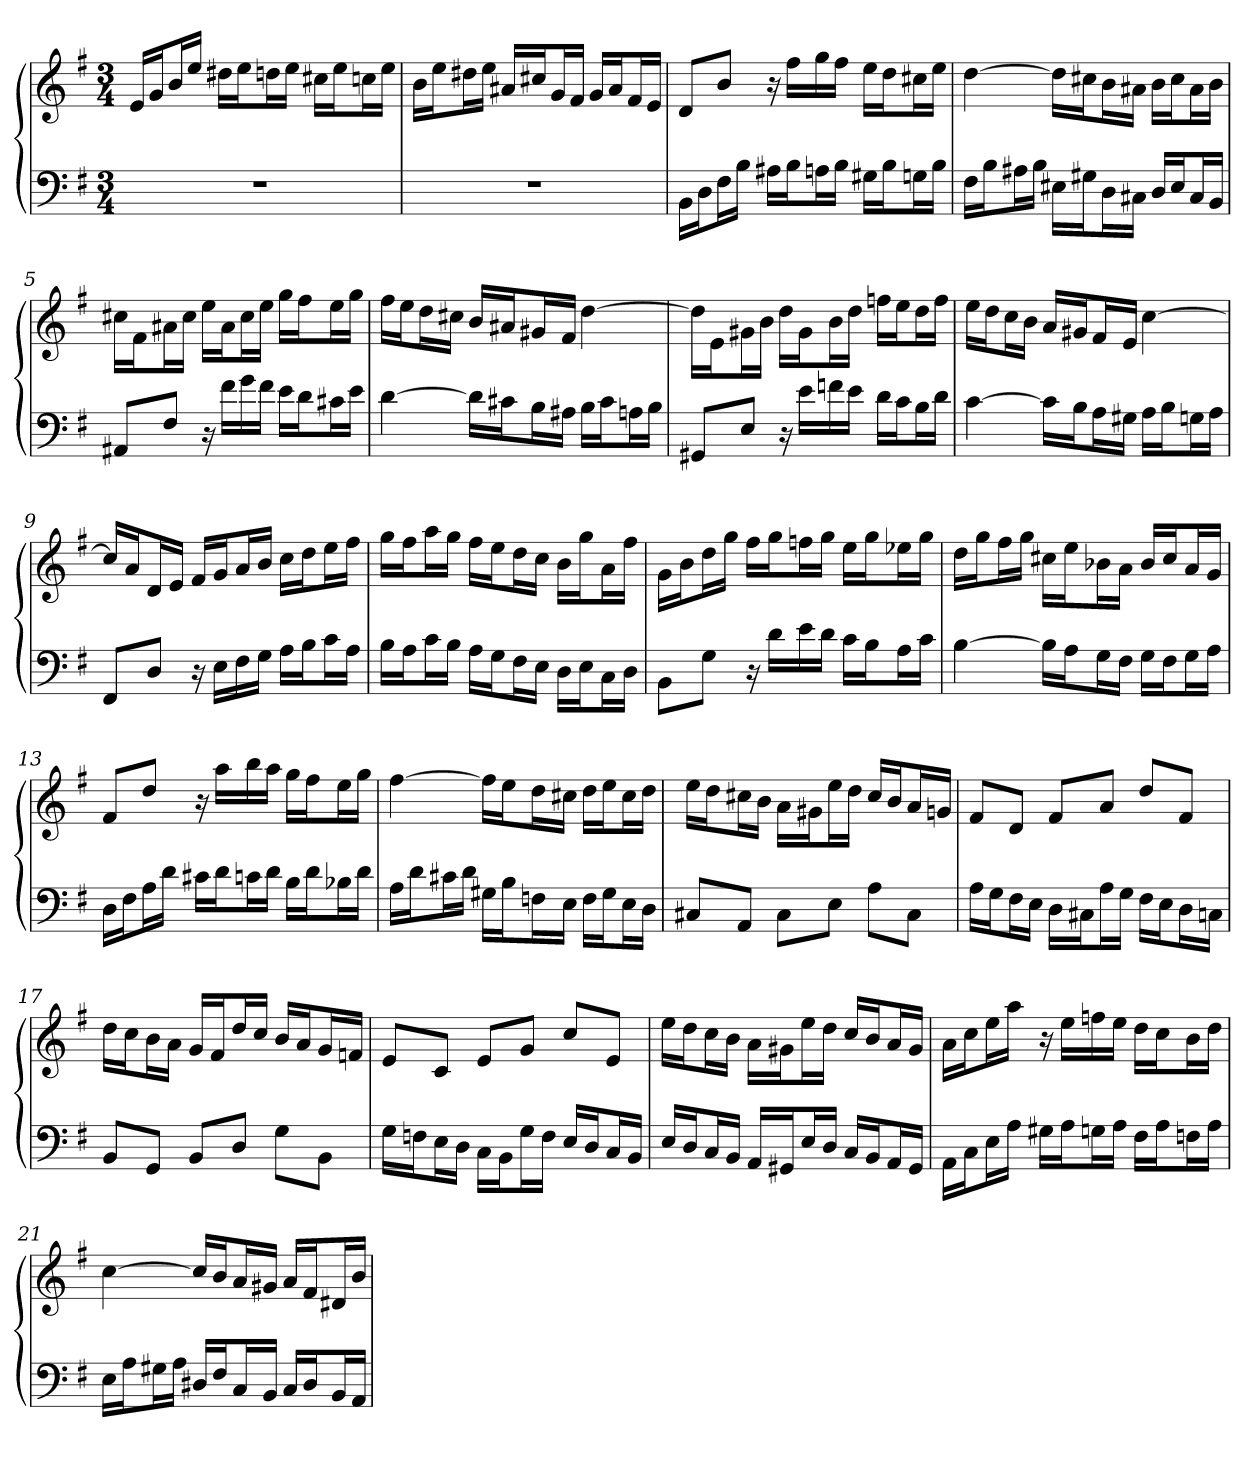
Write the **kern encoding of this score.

**kern	**kern
*part1	*part1
*staff2	*staff1
*clefF4	*clefG2
*k[f#]	*k[f#]
*e:	*e:
*M3/4	*M3/4
=1	=1
2.r	16e/LL
.	16g/J
.	16b/L
.	16ee/JJ
.	16dd#X\LL
.	16ee\J
.	16ddn\L
.	16ee\JJ
.	16cc#X\LL
.	16ee\J
.	16ccn\L
.	16ee\JJ
=2	=2
2.r	16b\LL
.	16ee\J
.	16dd#X\L
.	16ee\JJ
.	16a#X/LL
.	16cc#X/J
.	16g/L
.	16f#/JJ
.	16g/LL
.	16a#/J
.	16f#/L
.	16e/JJ
=3	=3
16BB\LL	8d/L
16D\J	.
16F#\L	8b/J
16B\JJ	.
16A#X\LL	16r
16B\J	16ff#\LL
16An\L	16gg\
16B\JJ	16ff#\JJ
16G#X\LL	16ee\LL
16B\J	16dd\J
16Gn\L	16cc#X\L
16B\JJ	16ee\JJ
=4	=4
16F#\LL	[4dd
16B\J	.
16A#X\L	.
16B\JJ	.
16E#X\LL	16dd\LL]
16G#X\J	16cc#X\J
16D\L	16b\L
16C#X\JJ	16a#X\JJ
16D/LL	16b\LL
16E#/J	16cc#\J
16C#/L	16a#\L
16BB/JJ	16b\JJ
=5	=5
8AA#X/L	16cc#X\LL
.	16f#\J
8F#/J	16a#X\L
.	16cc#\JJ
16r	16ee\LL
16f#\LL	16a#\J
16g\	16cc#\L
16f#\JJ	16ee\JJ
16e\LL	16gg\LL
16d\J	16ff#\J
16c#X\L	16ee\L
16e\JJ	16gg\JJ
=6	=6
[4d	16ff#\LL
.	16ee\J
.	16dd\L
.	16cc#X\JJ
16d\LL]	16b/LL
16c#X\J	16a#X/J
16B\L	16g#X/L
16A#X\JJ	16f#/JJ
16B\LL	[4dd
16c#\J	.
16An\L	.
16B\JJ	.
=7	=7
8GG#X/L	16dd\LL]
.	16e\J
8E/J	16g#X\L
.	16b\JJ
16r	16dd\LL
16e\LL	16g#\J
16fn\	16b\L
16e\JJ	16dd\JJ
16d\LL	16ffn\LL
16c\J	16ee\J
16B\L	16dd\L
16d\JJ	16ff\JJ
=8	=8
[4c	16ee\LL
.	16dd\J
.	16cc\L
.	16b\JJ
16c\LL]	16a/LL
16B\J	16g#X/J
16A\L	16f#/L
16G#X\JJ	16e/JJ
16A\LL	[4cc
16B\J	.
16Gn\L	.
16A\JJ	.
=9	=9
8FF#/L	16cc/LL]
.	16a/J
8D/J	16d/L
.	16e/JJ
16r	16f#/LL
16E\LL	16g/J
16F#\	16a/L
16G\JJ	16b/JJ
16A\LL	16cc\LL
16B\J	16dd\J
16c\L	16ee\L
16A\JJ	16ff#\JJ
=10	=10
16B\LL	16gg\LL
16A\J	16ff#\J
16c\L	16aa\L
16B\JJ	16gg\JJ
16A\LL	16ff#\LL
16G\J	16ee\J
16F#\L	16dd\L
16E\JJ	16cc\JJ
16D\LL	16b\LL
16E\J	16gg\J
16C\L	16a\L
16D\JJ	16ff#\JJ
=11	=11
8BB\L	16g\LL
.	16b\J
8G\J	16dd\L
.	16gg\JJ
16r	16ff#\LL
16d\LL	16gg\J
16e\	16ffn\L
16d\JJ	16gg\JJ
16c\LL	16ee\LL
16B\J	16gg\J
16A\L	16ee-X\L
16c\JJ	16gg\JJ
=12	=12
[4B	16dd\LL
.	16gg\J
.	16ff#\L
.	16gg\JJ
16B\LL]	16cc#X\LL
16A\J	16ee\J
16G\L	16b-X\L
16F#\JJ	16a\JJ
16G\LL	16b-/LL
16F#\J	16cc#/J
16G\L	16a/L
16A\JJ	16g/JJ
=13	=13
16D\LL	8f#/L
16F#\J	.
16A\L	8dd/J
16d\JJ	.
16c#X\LL	16r
16d\J	16aa\LL
16cn\L	16bb\
16d\JJ	16aa\JJ
16B\LL	16gg\LL
16d\J	16ff#\J
16B-X\L	16ee\L
16d\JJ	16gg\JJ
=14	=14
16A\LL	[4ff#
16d\J	.
16c#X\L	.
16d\JJ	.
16G#X\LL	16ff#\LL]
16B\J	16ee\J
16Fn\L	16dd\L
16E\JJ	16cc#X\JJ
16F\LL	16dd\LL
16G#\J	16ee\J
16E\L	16cc#\L
16D\JJ	16dd\JJ
=15	=15
8C#X/L	16ee\LL
.	16dd\J
8AA/J	16cc#X\L
.	16b\JJ
8C#\L	16a\LL
.	16g#X\J
8E\J	16ee\L
.	16dd\JJ
8A\L	16cc#/LL
.	16b/J
8C#\J	16a/L
.	16gn/JJ
=16	=16
16A\LL	8f#/L
16G\J	.
16F#\L	8d/J
16E\JJ	.
16D\LL	8f#/L
16C#X\J	.
16A\L	8a/J
16G\JJ	.
16F#\LL	8dd/L
16E\J	.
16D\L	8f#/J
16Cn\JJ	.
=17	=17
8BB/L	16dd\LL
.	16cc\J
8GG/J	16b\L
.	16a\JJ
8BB/L	16g/LL
.	16f#/J
8D/J	16dd/L
.	16cc/JJ
8G\L	16b/LL
.	16a/J
8BB\J	16g/L
.	16fn/JJ
=18	=18
16G\LL	8e/L
16Fn\J	.
16E\L	8c/J
16D\JJ	.
16C\LL	8e/L
16BB\J	.
16G\L	8g/J
16F\JJ	.
16E/LL	8cc/L
16D/J	.
16C/L	8e/J
16BB/JJ	.
=19	=19
16E/LL	16ee\LL
16D/J	16dd\J
16C/L	16cc\L
16BB/JJ	16b\JJ
16AA/LL	16a\LL
16GG#X/J	16g#X\J
16E/L	16ee\L
16D/JJ	16dd\JJ
16C/LL	16cc/LL
16BB/J	16b/J
16AA/L	16a/L
16GG#/JJ	16g#/JJ
=20	=20
16AA\LL	16a\LL
16C\J	16cc\J
16E\L	16ee\L
16A\JJ	16aa\JJ
16G#X\LL	16r
16A\J	16ee\LL
16Gn\L	16ffn\
16A\JJ	16ee\JJ
16F#\LL	16dd\LL
16A\J	16cc\J
16Fn\L	16b\L
16A\JJ	16dd\JJ
=21	=21
16E\LL	[4cc
16A\J	.
16G#X\L	.
16A\JJ	.
16D#X/LL	16cc/LL]
16F#/J	16b/J
16C/L	16a/L
16BB/JJ	16g#X/JJ
16C/LL	16a/LL
16D#/J	16f#/J
16BB/L	16d#X/L
16AA/JJ	16b/JJ
=	=
*-	*-
